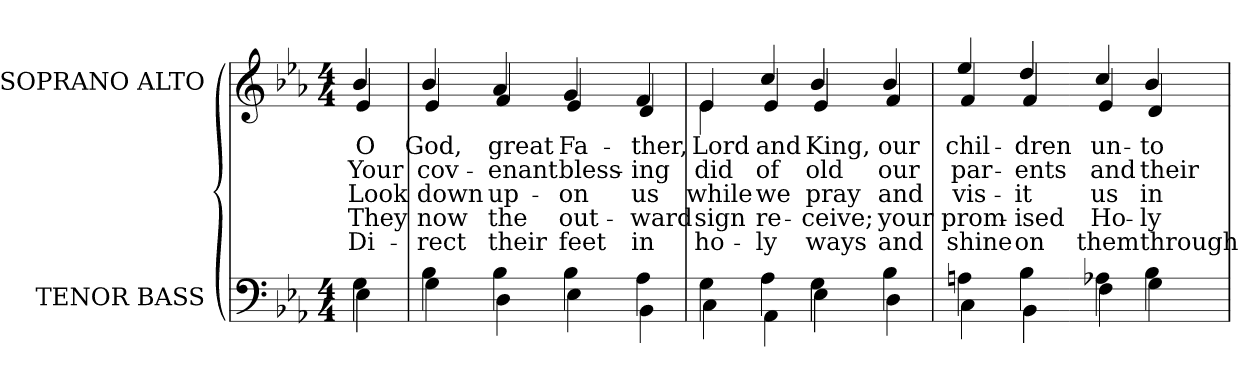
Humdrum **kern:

**kern	**kern	**text	**text	**text	**text	**text
*part2	*part1	*part1	*part1	*part1	*part1	*part1
*staff2	*staff1	*staff1	*staff1	*staff1	*staff1	*staff1
*I"TENOR BASS	*I"SOPRANO ALTO	*	*	*	*	*
*I'T. B.	*I'S. A.	*	*	*	*	*
!!LO:PB:g=z
*clefF4	*clefG2	*	*	*	*	*
*k[b-e-a-]	*k[b-e-a-]	*	*	*	*	*
*E-:	*E-:	*	*	*	*	*
*M4/4	*M4/4	*	*	*	*	*
=	=	=	=	=	=	=
*^	*	*	*	*	*	*
!	!	!LO:TX:b:cj:t=1	!	!	!	!	!
!	!	!LO:TX:b:cj:t=2	!	!	!	!	!
!	!	!LO:TX:b:cj:t=3	!	!	!	!	!
!	!	!LO:TX:b:cj:t=4	!	!	!	!	!
!	!	!LO:TX:b:cj:t=5	!	!	!	!	!
!	!	!	!LO:LY:b:color=#000000	!LO:LY:b:color=#000000	!LO:LY:b:color=#000000	!LO:LY:b:color=#000000	!LO:LY:b:color=#000000
*	*	*^	*	*	*	*	*
4Gi\	4E-i\	4b-i/	4e-i/	O	Your	Look	They	Di-
=	=	=	=	=	=	=	=	=
!	!	!	!	!LO:LY:b:color=#000000	!LO:LY:b:color=#000000	!LO:LY:b:color=#000000	!LO:LY:b:color=#000000	!LO:LY:b:color=#000000
4B-i\	4Gi\	4b-i/	4e-i/	God,	cov-	down	now	-rect
!	!	!	!	!LO:LY:b:color=#000000	!LO:LY:b:color=#000000	!LO:LY:b:color=#000000	!LO:LY:b:color=#000000	!LO:LY:b:color=#000000
4B-i\	4Di\	4a-i/	4fi/	great	-enant	up-	the	their
!	!	!	!	!LO:LY:b:color=#000000	!LO:LY:b:color=#000000	!LO:LY:b:color=#000000	!LO:LY:b:color=#000000	!LO:LY:b:color=#000000
4B-i\	4E-i\	4gi/	4e-i/	Fa-	bless-	-on	out-	feet
!	!	!	!	!LO:LY:b:color=#000000	!LO:LY:b:color=#000000	!LO:LY:b:color=#000000	!LO:LY:b:color=#000000	!LO:LY:b:color=#000000
4A-i\	4BB-i\	4fi/	4di/	-ther,	-ing	us	-ward	in
=1	=1	=1	=1	=1	=1	=1	=1	=1
!	!	!	!	!LO:LY:b:color=#000000	!LO:LY:b:color=#000000	!LO:LY:b:color=#000000	!LO:LY:b:color=#000000	!LO:LY:b:color=#000000
4Gi\	4Ci\	4e-i/	4e-i\	Lord	did	while	sign	ho-
!	!	!	!	!LO:LY:b:color=#000000	!LO:LY:b:color=#000000	!LO:LY:b:color=#000000	!LO:LY:b:color=#000000	!LO:LY:b:color=#000000
4A-i\	4AA-i\	4cci/	4e-i/	and	of	we	re-	-ly
!	!	!	!	!LO:LY:b:color=#000000	!LO:LY:b:color=#000000	!LO:LY:b:color=#000000	!LO:LY:b:color=#000000	!LO:LY:b:color=#000000
4Gi\	4E-i\	4b-i/	4e-i/	King,	old	pray	-ceive;	ways
!	!	!	!	!LO:LY:b:color=#000000	!LO:LY:b:color=#000000	!LO:LY:b:color=#000000	!LO:LY:b:color=#000000	!LO:LY:b:color=#000000
4B-i\	4Di\	4b-i/	4fi/	our	our	and	your	and
=2	=2	=2	=2	=2	=2	=2	=2	=2
!	!	!	!	!LO:LY:b:color=#000000	!LO:LY:b:color=#000000	!LO:LY:b:color=#000000	!LO:LY:b:color=#000000	!LO:LY:b:color=#000000
4Ani\	4Ci\	4ee-i/	4fi/	chil-	par-	vis-	prom-	shine
!	!	!	!	!LO:LY:b:color=#000000	!LO:LY:b:color=#000000	!LO:LY:b:color=#000000	!LO:LY:b:color=#000000	!LO:LY:b:color=#000000
4B-i\	4BB-i\	4ddi/	4fi/	-dren	-ents	-it	-ised	on
!!LO:LB:g=z	!!
=3-	=3-	=3-	=3-	=3-	=3-	=3-	=3-	=3-
!	!	!	!	!LO:LY:b:color=#000000	!LO:LY:b:color=#000000	!LO:LY:b:color=#000000	!LO:LY:b:color=#000000	!LO:LY:b:color=#000000
4A-i\	4Fi\	4cci/	4e-i/	un-	and	us	Ho-	them
!	!	!	!	!LO:LY:b:color=#000000	!LO:LY:b:color=#000000	!LO:LY:b:color=#000000	!LO:LY:b:color=#000000	!LO:LY:b:color=#000000
4B-i\	4Gi\	4b-i/	4di/	-to	their	in	-ly	through
*v	*v	*	*	*	*	*	*	*
*	*v	*v	*	*	*	*	*
=	=	=	=	=	=	=
*-	*-	*-	*-	*-	*-	*-
